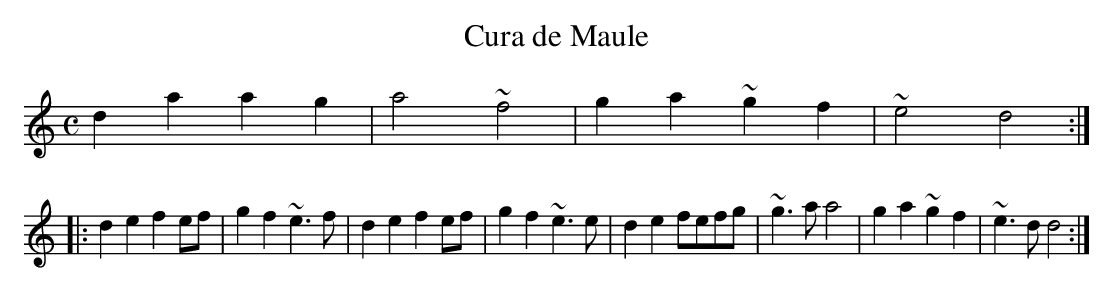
X:1
T:Cura de Maule
M:C
K:Ddor
d2a2a2g2|a4~f4|g2a2~g2f2|~e4d4:|
|:d2e2f2ef|g2f2~e3f|d2e2f2ef|g2f2~e3e|d2e2fefg|~g3aa4|g2a2~g2f2|~e3dd4:|
